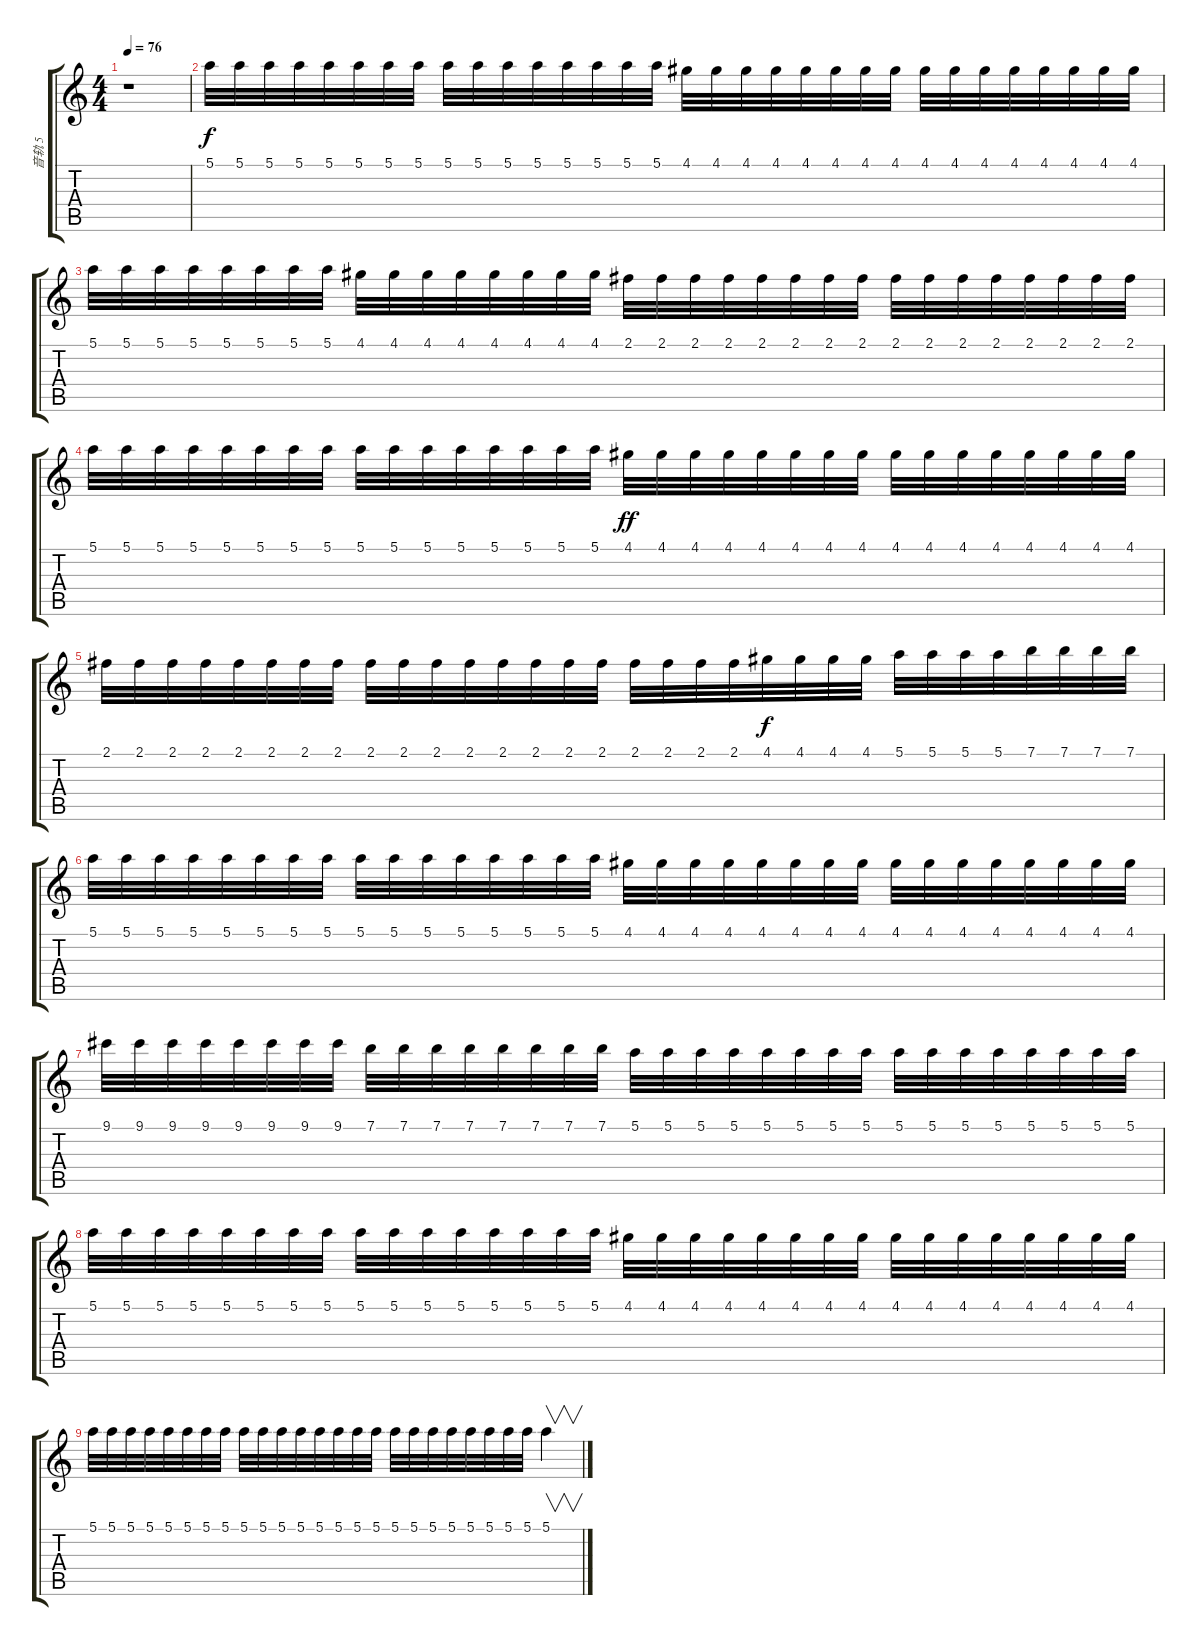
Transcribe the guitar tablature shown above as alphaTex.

\track ("音轨 5" "音轨 5") {instrument electricguitarclean}
\staff {score tabs}
\tuning (E4 B3 G3 D3 A2 E2) {hide}
\ts (4 4)
\tempo 76
\clef g2
\ks c
r.1{dy f} |
5.1.32 5.1.32 5.1.32 5.1.32 5.1.32 5.1.32 5.1.32 5.1.32 5.1.32 5.1.32 5.1.32 5.1.32 5.1.32 5.1.32 5.1.32 5.1.32 4.1.32 4.1.32 4.1.32 4.1.32 4.1.32 4.1.32 4.1.32 4.1.32 4.1.32 4.1.32 4.1.32 4.1.32 4.1.32 4.1.32 4.1.32 4.1.32 |
5.1.32 5.1.32 5.1.32 5.1.32 5.1.32 5.1.32 5.1.32 5.1.32 4.1.32 4.1.32 4.1.32 4.1.32 4.1.32 4.1.32 4.1.32 4.1.32 2.1.32 2.1.32 2.1.32 2.1.32 2.1.32 2.1.32 2.1.32 2.1.32 2.1.32 2.1.32 2.1.32 2.1.32 2.1.32 2.1.32 2.1.32 2.1.32 |
5.1.32 5.1.32 5.1.32 5.1.32 5.1.32 5.1.32 5.1.32 5.1.32 5.1.32 5.1.32 5.1.32 5.1.32 5.1.32 5.1.32 5.1.32 5.1.32 4.1.32{dy ff} 4.1.32 4.1.32 4.1.32 4.1.32 4.1.32 4.1.32 4.1.32 4.1.32 4.1.32 4.1.32 4.1.32 4.1.32 4.1.32 4.1.32 4.1.32 |
2.1.32 2.1.32 2.1.32 2.1.32 2.1.32 2.1.32 2.1.32 2.1.32 2.1.32 2.1.32 2.1.32 2.1.32 2.1.32 2.1.32 2.1.32 2.1.32 2.1.32 2.1.32 2.1.32 2.1.32 4.1.32{dy f} 4.1.32 4.1.32 4.1.32 5.1.32 5.1.32 5.1.32 5.1.32 7.1.32 7.1.32 7.1.32 7.1.32 |
5.1.32 5.1.32 5.1.32 5.1.32 5.1.32 5.1.32 5.1.32 5.1.32 5.1.32 5.1.32 5.1.32 5.1.32 5.1.32 5.1.32 5.1.32 5.1.32 4.1.32 4.1.32 4.1.32 4.1.32 4.1.32 4.1.32 4.1.32 4.1.32 4.1.32 4.1.32 4.1.32 4.1.32 4.1.32 4.1.32 4.1.32 4.1.32 |
9.1.32 9.1.32 9.1.32 9.1.32 9.1.32 9.1.32 9.1.32 9.1.32 7.1.32 7.1.32 7.1.32 7.1.32 7.1.32 7.1.32 7.1.32 7.1.32 5.1.32 5.1.32 5.1.32 5.1.32 5.1.32 5.1.32 5.1.32 5.1.32 5.1.32 5.1.32 5.1.32 5.1.32 5.1.32 5.1.32 5.1.32 5.1.32 |
5.1.32 5.1.32 5.1.32 5.1.32 5.1.32 5.1.32 5.1.32 5.1.32 5.1.32 5.1.32 5.1.32 5.1.32 5.1.32 5.1.32 5.1.32 5.1.32 4.1.32 4.1.32 4.1.32 4.1.32 4.1.32 4.1.32 4.1.32 4.1.32 4.1.32 4.1.32 4.1.32 4.1.32 4.1.32 4.1.32 4.1.32 4.1.32 |
5.1.32{volume 10} 5.1.32 5.1.32 5.1.32 5.1.32 5.1.32 5.1.32 5.1.32 5.1.32 5.1.32 5.1.32 5.1.32 5.1.32 5.1.32 5.1.32 5.1.32 5.1.32 5.1.32 5.1.32 5.1.32 5.1.32 5.1.32 5.1.32 5.1.32 5.1.4{v}
